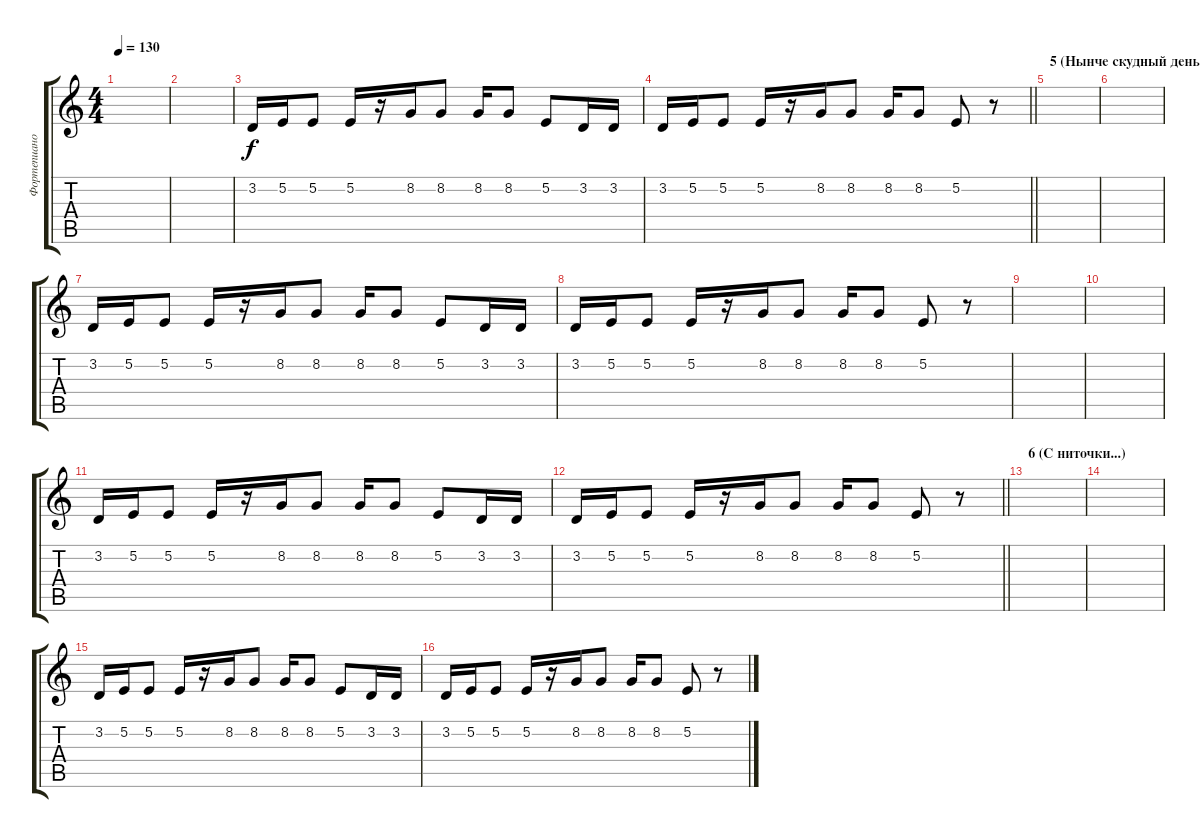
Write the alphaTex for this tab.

\track ("Фортепиано 1" "Фортепиано") {instrument electricgrandpiano}
\staff {score tabs}
\tuning (E4 B3 G3 D3 A2 E2) {hide}
\ts (4 4)
\tempo 130
\clef g2
\ks c
|
|
3.2.16 5.2.16 5.2.8 5.2.16 r.16 8.2.16 8.2.8 8.2.16 8.2.8 5.2.8 3.2.16 3.2.16 |
\barLineRight lightlight
3.2.16 5.2.16 5.2.8 5.2.16 r.16 8.2.16 8.2.8 8.2.16 8.2.8 5.2.8 r.8 |
\section ("" "5 (Нынче скудный день...)")
|
|
3.2.16 5.2.16 5.2.8 5.2.16 r.16 8.2.16 8.2.8 8.2.16 8.2.8 5.2.8 3.2.16 3.2.16 |
3.2.16 5.2.16 5.2.8 5.2.16 r.16 8.2.16 8.2.8 8.2.16 8.2.8 5.2.8 r.8 |
|
|
3.2.16 5.2.16 5.2.8 5.2.16 r.16 8.2.16 8.2.8 8.2.16 8.2.8 5.2.8 3.2.16 3.2.16 |
\barLineRight lightlight
3.2.16 5.2.16 5.2.8 5.2.16 r.16 8.2.16 8.2.8 8.2.16 8.2.8 5.2.8 r.8 |
\section ("" "6 (С ниточки...)")
|
|
3.2.16 5.2.16 5.2.8 5.2.16 r.16 8.2.16 8.2.8 8.2.16 8.2.8 5.2.8 3.2.16 3.2.16 |
3.2.16 5.2.16 5.2.8 5.2.16 r.16 8.2.16 8.2.8 8.2.16 8.2.8 5.2.8 r.8
